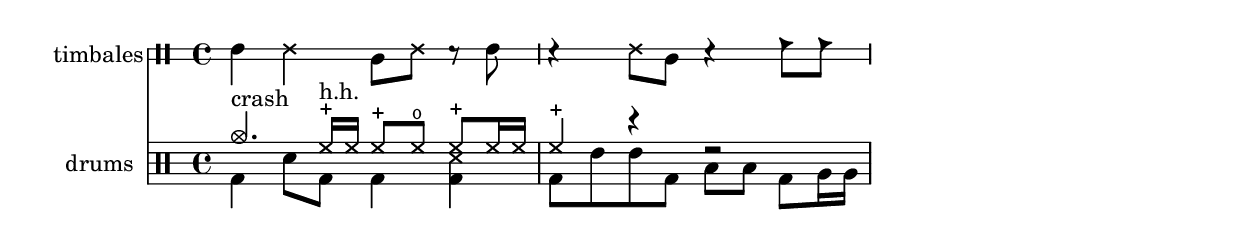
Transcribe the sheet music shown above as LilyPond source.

%% DO NOT EDIT this file manually; it is automatically
%% generated from LSR http://lsr.dsi.unimi.it
%% Make any changes in LSR itself, or in Documentation/snippets/new/ ,
%% and then run scripts/auxiliar/makelsr.py
%%
%% This file is in the public domain.
\version "2.14.0"

\header {
  lsrtags = "rhythms, percussion"

%% Translation of GIT committish: 59caa3adce63114ca7972d18f95d4aadc528ec3d
  texidoces = "
Mediante la utilización de las potentes herramientas preconfiguradas
como la función @code{\\drummode} y el contexto @code{DrumStaff}, la
introducción de partes para percusión es muy fácil: las percusiones se
sitúan en sus propias posiciones de pentagrama (con una clave
especial) y tienen las cabezas correspondientes al instrumento.  Es
posible añadir un símbolo adicional a la percusión o reducir el número
de líneas.

"
  doctitlees = "Escritura de partes de percusión"


%% Translation of GIT committish: 9a65042d49324f2e3dff18c4b0858def81232eea
  texidocfr = "
Grâce à la puissance des outils préconfigurés tels que la fonction
@code{\\drummode} et le contexte @code{DrumStaff}, la saisie de
parties pour percussions est extrêmement simplifiée : chaque composant
d'une batterie trouve sa place sur une portée dédiée (avec une clef
spécifique) et les têtes de note sont spécifiques à chaque élément.
Il est également possible d'affecter un symbole particulier à chaque
élément, tout comme de restreindre le nombre de lignes de la portée.

"

  doctitlefr = "Ajout de parties de batterie"


  texidoc = "
Using the powerful pre-configured tools such as the @code{\\drummode}
function and the @code{DrumStaff} context, inputting drum parts is
quite easy: drums are placed at their own staff positions (with a
special clef symbol) and have note heads according to the drum.
Attaching an extra symbol to the drum or restricting the number of
lines is possible.

"
  doctitle = "Adding drum parts"
} % begin verbatim

drh = \drummode { cymc4.^"crash" hhc16^"h.h." hh hhc8 hho hhc8 hh16 hh hhc4 r4 r2 }
drl = \drummode { bd4 sn8 bd bd4 << bd ss >>  bd8 tommh tommh bd toml toml bd tomfh16 tomfh }
timb = \drummode { timh4 ssh timl8 ssh r timh r4 ssh8 timl r4 cb8 cb }

\score {
  <<
    \new DrumStaff \with {
      drumStyleTable = #timbales-style
      \override StaffSymbol #'line-count = #2
      \override BarLine #'bar-extent = #'(-1 . 1)
    } <<
      \set Staff.instrumentName = #"timbales"
      \timb
    >>
    \new DrumStaff <<
      \set Staff.instrumentName = #"drums"
      \new DrumVoice { \stemUp \drh }
      \new DrumVoice { \stemDown \drl }
    >>
  >>
  \layout { }
  \midi {
    \context {
      \Score
      tempoWholesPerMinute = #(ly:make-moment 120 4)
    }
  }
}

